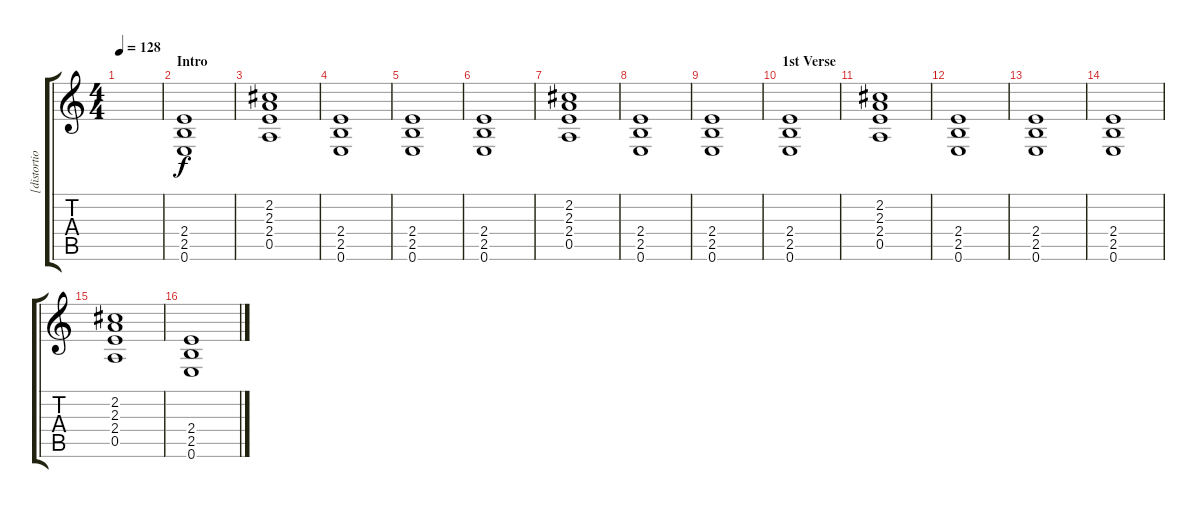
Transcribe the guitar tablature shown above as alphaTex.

\track ("[distortion effects]" "[distortio") {instrument overdrivenguitar}
\staff {score tabs}
\tuning (E4 B3 G3 D3 A2 E2) {hide}
\ts (4 4)
\tempo 128
\clef g2
\ks c
|
\section ("" "Intro")
(2.4 2.5 0.6).1 |
(2.2 2.3 2.4 0.5).1 |
(2.4 2.5 0.6).1 |
(2.4 2.5 0.6).1 |
(2.4 2.5 0.6).1 |
(2.2 2.3 2.4 0.5).1 |
(2.4 2.5 0.6).1 |
(2.4 2.5 0.6).1 |
\section ("" "1st Verse")
(2.4 2.5 0.6).1 |
(2.2 2.3 2.4 0.5).1 |
(2.4 2.5 0.6).1 |
(2.4 2.5 0.6).1 |
(2.4 2.5 0.6).1 |
(2.2 2.3 2.4 0.5).1 |
(2.4 2.5 0.6).1
